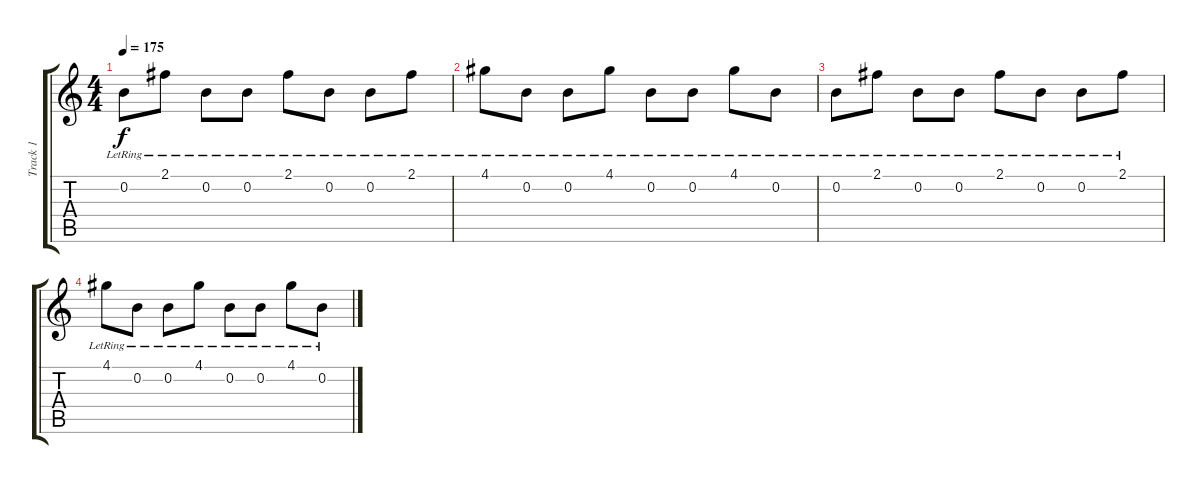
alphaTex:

\track ("Track 1" "Track 1") {instrument acousticguitarsteel}
\staff {score tabs}
\tuning (E4 B3 G3 D3 A2 E2) {hide}
\ts (4 4)
\tempo 175
\clef g2
\ks c
0.2{lr}.8{dy f} 2.1{lr}.8 0.2{lr}.8 0.2{lr}.8 2.1{lr}.8 0.2{lr}.8 0.2{lr}.8 2.1{lr}.8 |
4.1{lr}.8 0.2{lr}.8 0.2{lr}.8 4.1{lr}.8 0.2{lr}.8 0.2{lr}.8 4.1{lr}.8 0.2{lr}.8 |
0.2{lr}.8 2.1{lr}.8 0.2{lr}.8 0.2{lr}.8 2.1{lr}.8 0.2{lr}.8 0.2{lr}.8 2.1{lr}.8 |
4.1{lr}.8 0.2{lr}.8 0.2{lr}.8 4.1{lr}.8 0.2{lr}.8 0.2{lr}.8 4.1{lr}.8 0.2{lr}.8
